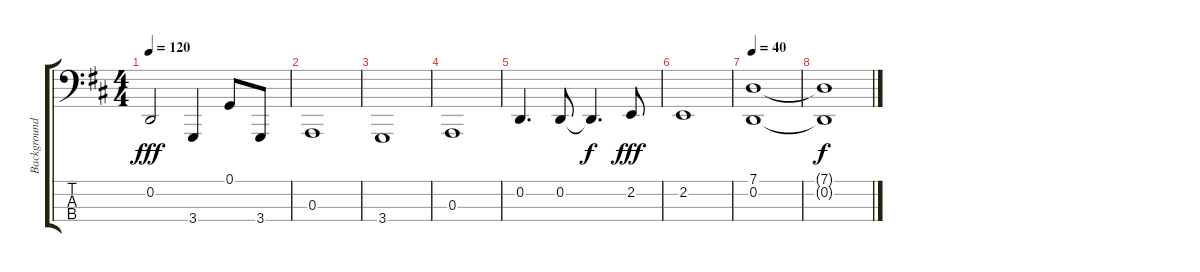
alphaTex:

\track ("Background Piano" "Background") {instrument acousticgrandpiano}
\staff {score tabs}
\tuning (G2 D2 A1 E1) {hide}
\ts (4 4)
\tempo 120
\clef f4
\ks d
0.2.2{dy fff} 3.4.4 0.1.8 3.4.8 |
0.3.1 |
3.4.1 |
0.3.1 |
0.2.4{d} 0.2.8 0.2{t}.4{d dy f} 2.2.8{dy fff} |
2.2.1 |
\tempo 40
(7.1 0.2).1 |
(7.1{t} 0.2{t}).1{dy f}
